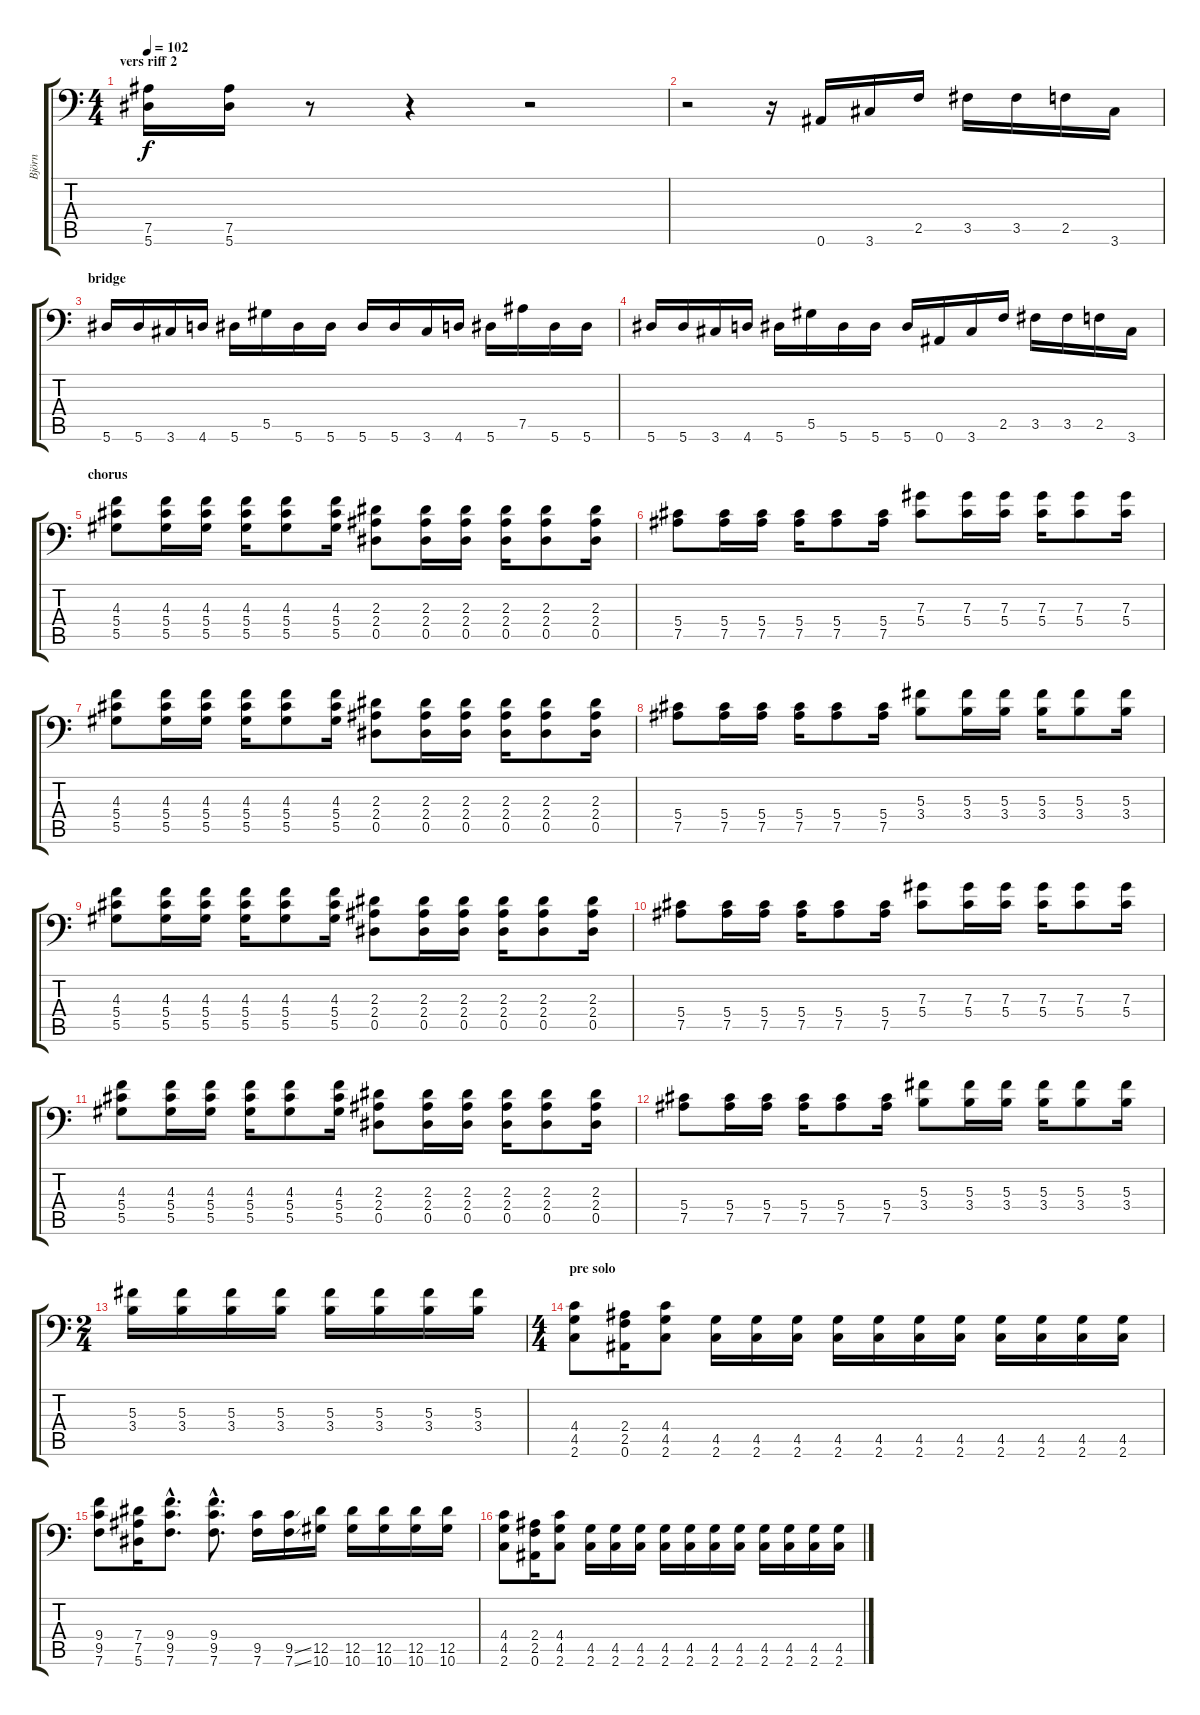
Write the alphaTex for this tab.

\track ("Björn" "Björn") {instrument distortionguitar}
\staff {score tabs}
\tuning (Bb3 F3 Db3 Ab2 Eb2 Bb1) {hide}
\ts (4 4)
\section ("" "vers riff 2")
\tempo 102
\clef f4
\ks c
(7.5 5.6).16{dy f} (7.5 5.6).16 r.8 r.4 r.2 |
r.2 r.16 0.6.16 3.6.16 2.5.16 3.5.16 3.5.16 2.5.16 3.6.16 |
\section ("" "bridge")
5.6.16 5.6.16 3.6.16 4.6.16 5.6.16 5.5.16 5.6.16 5.6.16 5.6.16 5.6.16 3.6.16 4.6.16 5.6.16 7.5.16 5.6.16 5.6.16 |
5.6.16 5.6.16 3.6.16 4.6.16 5.6.16 5.5.16 5.6.16 5.6.16 5.6.16 0.6.16 3.6.16 2.5.16 3.5.16 3.5.16 2.5.16 3.6.16 |
\section ("" "chorus")
(4.3 5.4 5.5).8 (4.3 5.4 5.5).16 (4.3 5.4 5.5).16 (4.3 5.4 5.5).16 (4.3 5.4 5.5).8 (4.3 5.4 5.5).16 (2.3 2.4 0.5).8 (2.3 2.4 0.5).16 (2.3 2.4 0.5).16 (2.3 2.4 0.5).16 (2.3 2.4 0.5).8 (2.3 2.4 0.5).16 |
(5.4 7.5).8 (5.4 7.5).16 (5.4 7.5).16 (5.4 7.5).16 (5.4 7.5).8 (5.4 7.5).16 (7.3 5.4).8 (7.3 5.4).16 (7.3 5.4).16 (7.3 5.4).16 (7.3 5.4).8 (7.3 5.4).16 |
(4.3 5.4 5.5).8 (4.3 5.4 5.5).16 (4.3 5.4 5.5).16 (4.3 5.4 5.5).16 (4.3 5.4 5.5).8 (4.3 5.4 5.5).16 (2.3 2.4 0.5).8 (2.3 2.4 0.5).16 (2.3 2.4 0.5).16 (2.3 2.4 0.5).16 (2.3 2.4 0.5).8 (2.3 2.4 0.5).16 |
(5.4 7.5).8 (5.4 7.5).16 (5.4 7.5).16 (5.4 7.5).16 (5.4 7.5).8 (5.4 7.5).16 (5.3 3.4).8 (5.3 3.4).16 (5.3 3.4).16 (5.3 3.4).16 (5.3 3.4).8 (5.3 3.4).16 |
(4.3 5.4 5.5).8 (4.3 5.4 5.5).16 (4.3 5.4 5.5).16 (4.3 5.4 5.5).16 (4.3 5.4 5.5).8 (4.3 5.4 5.5).16 (2.3 2.4 0.5).8 (2.3 2.4 0.5).16 (2.3 2.4 0.5).16 (2.3 2.4 0.5).16 (2.3 2.4 0.5).8 (2.3 2.4 0.5).16 |
(5.4 7.5).8 (5.4 7.5).16 (5.4 7.5).16 (5.4 7.5).16 (5.4 7.5).8 (5.4 7.5).16 (7.3 5.4).8 (7.3 5.4).16 (7.3 5.4).16 (7.3 5.4).16 (7.3 5.4).8 (7.3 5.4).16 |
(4.3 5.4 5.5).8 (4.3 5.4 5.5).16 (4.3 5.4 5.5).16 (4.3 5.4 5.5).16 (4.3 5.4 5.5).8 (4.3 5.4 5.5).16 (2.3 2.4 0.5).8 (2.3 2.4 0.5).16 (2.3 2.4 0.5).16 (2.3 2.4 0.5).16 (2.3 2.4 0.5).8 (2.3 2.4 0.5).16 |
(5.4 7.5).8 (5.4 7.5).16 (5.4 7.5).16 (5.4 7.5).16 (5.4 7.5).8 (5.4 7.5).16 (5.3 3.4).8 (5.3 3.4).16 (5.3 3.4).16 (5.3 3.4).16 (5.3 3.4).8 (5.3 3.4).16 |
\ts (2 4)
(5.3 3.4).16 (5.3 3.4).16 (5.3 3.4).16 (5.3 3.4).16 (5.3 3.4).16 (5.3 3.4).16 (5.3 3.4).16 (5.3 3.4).16 |
\ts (4 4)
\section ("" "pre solo")
(4.4 4.5 2.6).8 (2.4 2.5 0.6).16 (4.4 4.5 2.6).8 (4.5 2.6).16 (4.5 2.6).16 (4.5 2.6).16 (4.5 2.6).16 (4.5 2.6).16 (4.5 2.6).16 (4.5 2.6).16 (4.5 2.6).16 (4.5 2.6).16 (4.5 2.6).16 (4.5 2.6).16 |
(9.4 9.5 7.6).8 (7.4 7.5 5.6).16 (9.4{hac} 9.5{hac} 7.6{hac}).8{d} (9.4{hac} 9.5{hac} 7.6{hac}).8{d} (9.5 7.6).16 (9.5{ss} 7.6{ss}).16 (12.5 10.6).16 (12.5 10.6).16 (12.5 10.6).16 (12.5 10.6).16 (12.5 10.6).16 |
(4.4 4.5 2.6).8 (2.4 2.5 0.6).16 (4.4 4.5 2.6).8 (4.5 2.6).16 (4.5 2.6).16 (4.5 2.6).16 (4.5 2.6).16 (4.5 2.6).16 (4.5 2.6).16 (4.5 2.6).16 (4.5 2.6).16 (4.5 2.6).16 (4.5 2.6).16 (4.5 2.6).16
